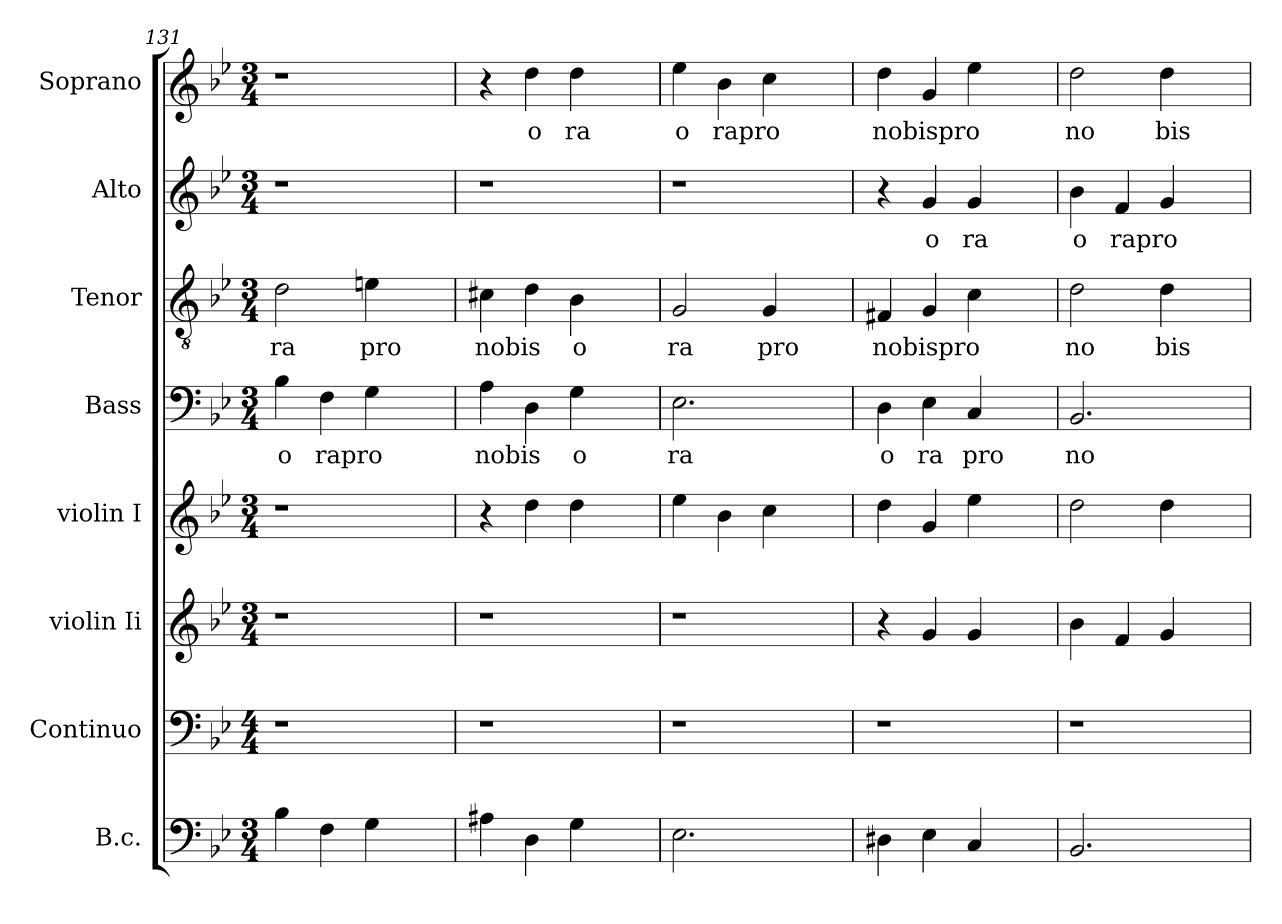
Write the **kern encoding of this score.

**kern	**kern	**kern	**kern	**kern	**text	**kern	**text	**kern	**text	**kern	**text
*part8	*part7	*part6	*part5	*part4	*part4	*part3	*part3	*part2	*part2	*part1	*part1
*staff8	*staff7	*staff6	*staff5	*staff4	*staff4	*staff3	*staff3	*staff2	*staff2	*staff1	*staff1
*I"B.c.	*I"Continuo	*I"violin Ii	*I"violin I	*I"Bass	*	*I"Tenor	*	*I"Alto	*	*I"Soprano	*
*I'B.c.	*	*I'. Ii	*I'v. I	*I'B.	*	*I'T.	*	*I'A.	*	*I'S.	*
*clefF4	*clefF4	*clefG2	*clefG2	*clefF4	*	*clefGv2	*	*clefG2	*	*clefG2	*
*k[b-e-]	*k[b-e-]	*k[b-e-]	*k[b-e-]	*k[b-e-]	*	*k[b-e-]	*	*k[b-e-]	*	*k[b-e-]	*
*B-:	*B-:	*B-:	*B-:	*B-:	*	*B-:	*	*B-:	*	*B-:	*
*M3/4	*M4/4	*M3/4	*M3/4	*M3/4	*	*M3/4	*	*M3/4	*	*M3/4	*
=131	=131	=131	=131	=131	=131	=131	=131	=131	=131	=131	=131
!	!	!LO:N:vis=1	!LO:N:vis=1	!	!LO:LY:b:cj	!	!LO:LY:b:cj	!LO:N:vis=1	!	!LO:N:vis=1	!
4B-<\	1r	2.r	2.r	4B-\	o	2d\	-ra	2.r	.	2.r	.
!	!	!	!	!	!LO:LY:b	!	!	!	!	!	!
4F<\	.	.	.	4F\	rapro	.	.	.	.	.	.
!	!	!	!	!	!	!	!LO:LY:b:cj	!	!	!	!
4G<\	.	.	.	4G\	.	4en\	pro	.	.	.	.
4ryy	.	4ryy	4ryy	4ryy	.	4ryy	.	4ryy	.	4ryy	.
!!LO:PB:g=z
=132	=132	=132	=132	=132	=132	=132	=132	=132	=132	=132	=132
!	!	!LO:N:vis=1	!	!	!LO:LY:b	!	!LO:LY:b	!LO:N:vis=1	!	!	!
4A#<\	1r	2.r	4r	4A\	nobis	4c#X\	nobis	2.r	.	4r	.
!	!	!	!	!	!	!	!	!	!	!	!LO:LY:b:cj
4D\	.	.	4dd\	4D\	.	4d\	.	.	.	4dd\	o
!	!	!	!	!	!LO:LY:b:cj	!	!LO:LY:b:cj	!	!	!	!LO:LY:b:cj
4G<\	.	.	4dd\	4G\	o	4B-\	o	.	.	4dd\	ra
4ryy	.	4ryy	4ryy	4ryy	.	4ryy	.	4ryy	.	4ryy	.
=133	=133	=133	=133	=133	=133	=133	=133	=133	=133	=133	=133
!	!	!LO:N:vis=1	!	!	!LO:LY:b:cj	!	!LO:LY:b:cj	!LO:N:vis=1	!	!	!LO:LY:b:cj
2.E-<\	1r	2.r	4ee-\	2.E-\	ra	2G/	ra	2.r	.	4ee-\	o
!	!	!	!	!	!	!	!	!	!	!	!LO:LY:b
.	.	.	4b-\	.	.	.	.	.	.	4b-\	rapro
!	!	!	!	!	!	!	!LO:LY:b:cj	!	!	!	!
.	.	.	4cc\	.	.	4G/	pro	.	.	4cc\	.
4ryy	.	4ryy	4ryy	4ryy	.	4ryy	.	4ryy	.	4ryy	.
=134	=134	=134	=134	=134	=134	=134	=134	=134	=134	=134	=134
!	!	!	!	!	!LO:LY:b:cj	!	!LO:LY:b	!	!	!	!LO:LY:b
4D#\	1r	4r	4dd\	4D\	o	4F#X/	nobispro	4r	.	4dd\	nobispro
!	!	!	!	!	!LO:LY:b:cj	!	!	!	!LO:LY:b:cj	!	!
4E-\	.	4g/	4g/	4E-\	ra	4G/	.	4g/	o	4g/	.
!	!	!	!	!	!LO:LY:b:cj	!	!	!	!LO:LY:b:cj	!	!
4C/	.	4g/	4ee-\	4C/	pro	4c\	.	4g/	ra	4ee-\	.
4ryy	.	4ryy	4ryy	4ryy	.	4ryy	.	4ryy	.	4ryy	.
=135	=135	=135	=135	=135	=135	=135	=135	=135	=135	=135	=135
!	!	!	!	!	!LO:LY:b:cj	!	!LO:LY:b:cj	!	!LO:LY:b:cj	!	!LO:LY:b:cj
2.BB-</	1r	4b-\	2dd\	2.BB-/	no	2d\	no	4b-\	o	2dd\	no
!	!	!	!	!	!	!	!	!	!LO:LY:b	!	!
.	.	4f/	.	.	.	.	.	4f/	rapro	.	.
!	!	!	!	!	!	!	!LO:LY:b:cj	!	!	!	!LO:LY:b:cj
.	.	4g/	4dd\	.	.	4d\	bis	4g/	.	4dd\	bis
4ryy	.	4ryy	4ryy	4ryy	.	4ryy	.	4ryy	.	4ryy	.
=	=	=	=	=	=	=	=	=	=	=	=
*-	*-	*-	*-	*-	*-	*-	*-	*-	*-	*-	*-
